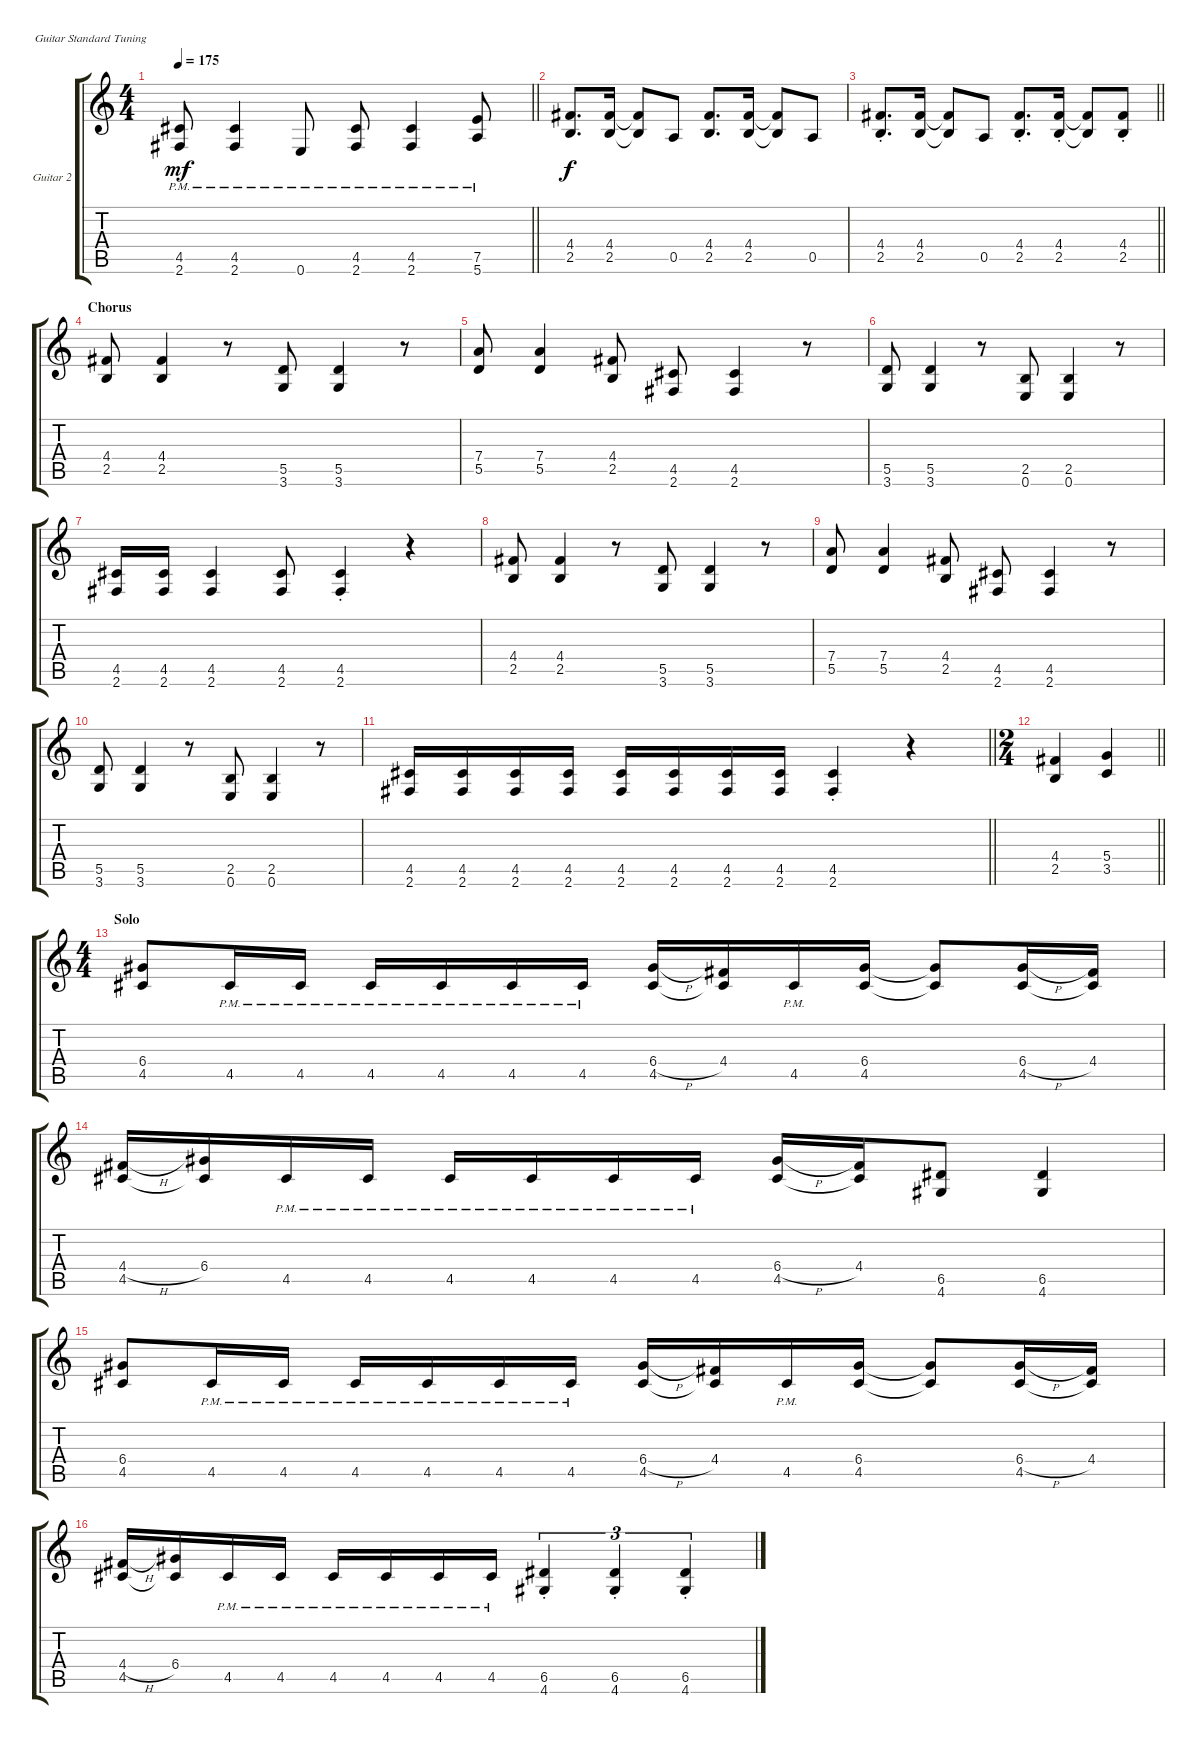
\bracketExtendMode groupsimilarinstruments
\firstSystemTrackNameOrientation horizontal
\otherSystemsTrackNameOrientation horizontal
\track ("Guitar 2" "Guitar 2") {instrument overdrivenguitar}
\staff {score tabs}
\tuning (E4 B3 G3 D3 A2 E2)
\ts (4 4)
\tempo 175
\clef g2
\barLineRight lightlight
\ks c
(4.5{pm} 2.6{pm}).8{dy mf} (4.5{pm} 2.6{pm}).4 0.6{pm}.8 (4.5{pm} 2.6{pm}).8 (4.5{pm} 2.6{pm}).4 (7.5{pm} 5.6{pm}).8 |
(4.4 2.5).8{d dy f} (4.4 2.5).16 (4.4{t} 2.5{t}).8 0.5.8 (4.4 2.5).8{d} (4.4 2.5).16 (4.4{t} 2.5{t}).8 0.5.8 |
\barLineRight lightlight
(4.4{st} 2.5{st}).8{d} (4.4 2.5).16 (4.4{t} 2.5{t}).8 0.5.8 (4.4{st} 2.5{st}).8{d} (4.4{st} 2.5{st}).16 (4.4{t} 2.5{t}).8 (4.4{st} 2.5{st}).8 |
\section ("" "Chorus")
(4.4 2.5).8 (4.4 2.5).4 r.8 (5.5 3.6).8 (5.5 3.6).4 r.8 |
(7.4 5.5).8 (7.4 5.5).4 (4.4 2.5).8 (4.5 2.6).8 (4.5 2.6).4 r.8 |
(5.5 3.6).8 (5.5 3.6).4 r.8 (2.5 0.6).8 (2.5 0.6).4 r.8 |
(4.5 2.6).16 (4.5 2.6).16 (4.5 2.6).4 (4.5 2.6).8 (4.5{st} 2.6{st}).4 r.4 |
(4.4 2.5).8 (4.4 2.5).4 r.8 (5.5 3.6).8 (5.5 3.6).4 r.8 |
(7.4 5.5).8 (7.4 5.5).4 (4.4 2.5).8 (4.5 2.6).8 (4.5 2.6).4 r.8 |
(5.5 3.6).8 (5.5 3.6).4 r.8 (2.5 0.6).8 (2.5 0.6).4 r.8 |
\barLineRight lightlight
(4.5 2.6).16 (4.5 2.6).16 (4.5 2.6).16 (4.5 2.6).16 (4.5 2.6).16 (4.5 2.6).16 (4.5 2.6).16 (4.5 2.6).16 (4.5{st} 2.6{st}).4 r.4 |
\ts (2 4)
\beaming (8 2 2)
\barLineRight lightlight
(4.4 2.5).4 (5.4 3.5).4 |
\ts (4 4)
\beaming (8 2 2 2 2)
\section ("" "Solo")
(6.4 4.5).8 4.5{pm}.16 4.5{pm}.16 4.5{pm}.16 4.5{pm}.16 4.5{pm}.16 4.5{pm}.16 (6.4{h} 4.5).16 (4.4 4.5{t}).16 4.5{pm}.16 (6.4 4.5).16 (6.4{t} 4.5{t}).8 (6.4{h} 4.5).16 (4.4 4.5{t}).16 |
(4.4{h} 4.5).16 (6.4 4.5{t}).16 4.5{pm}.16 4.5{pm}.16 4.5{pm}.16 4.5{pm}.16 4.5{pm}.16 4.5{pm}.16 (6.4{h} 4.5).16 (4.4 4.5{t}).16 (6.5 4.6).8 (6.5 4.6).4 |
(6.4 4.5).8 4.5{pm}.16 4.5{pm}.16 4.5{pm}.16 4.5{pm}.16 4.5{pm}.16 4.5{pm}.16 (6.4{h} 4.5).16 (4.4 4.5{t}).16 4.5{pm}.16 (6.4 4.5).16 (6.4{t} 4.5{t}).8 (6.4{h} 4.5).16 (4.4 4.5{t}).16 |
(4.4{h} 4.5).16 (6.4 4.5{t}).16 4.5{pm}.16 4.5{pm}.16 4.5{pm}.16 4.5{pm}.16 4.5{pm}.16 4.5{pm}.16 (6.5{st} 4.6{st}).4{tu (3 2)} (6.5{st} 4.6{st}).4{tu (3 2)} (6.5{st} 4.6{st}).4{tu (3 2)}
